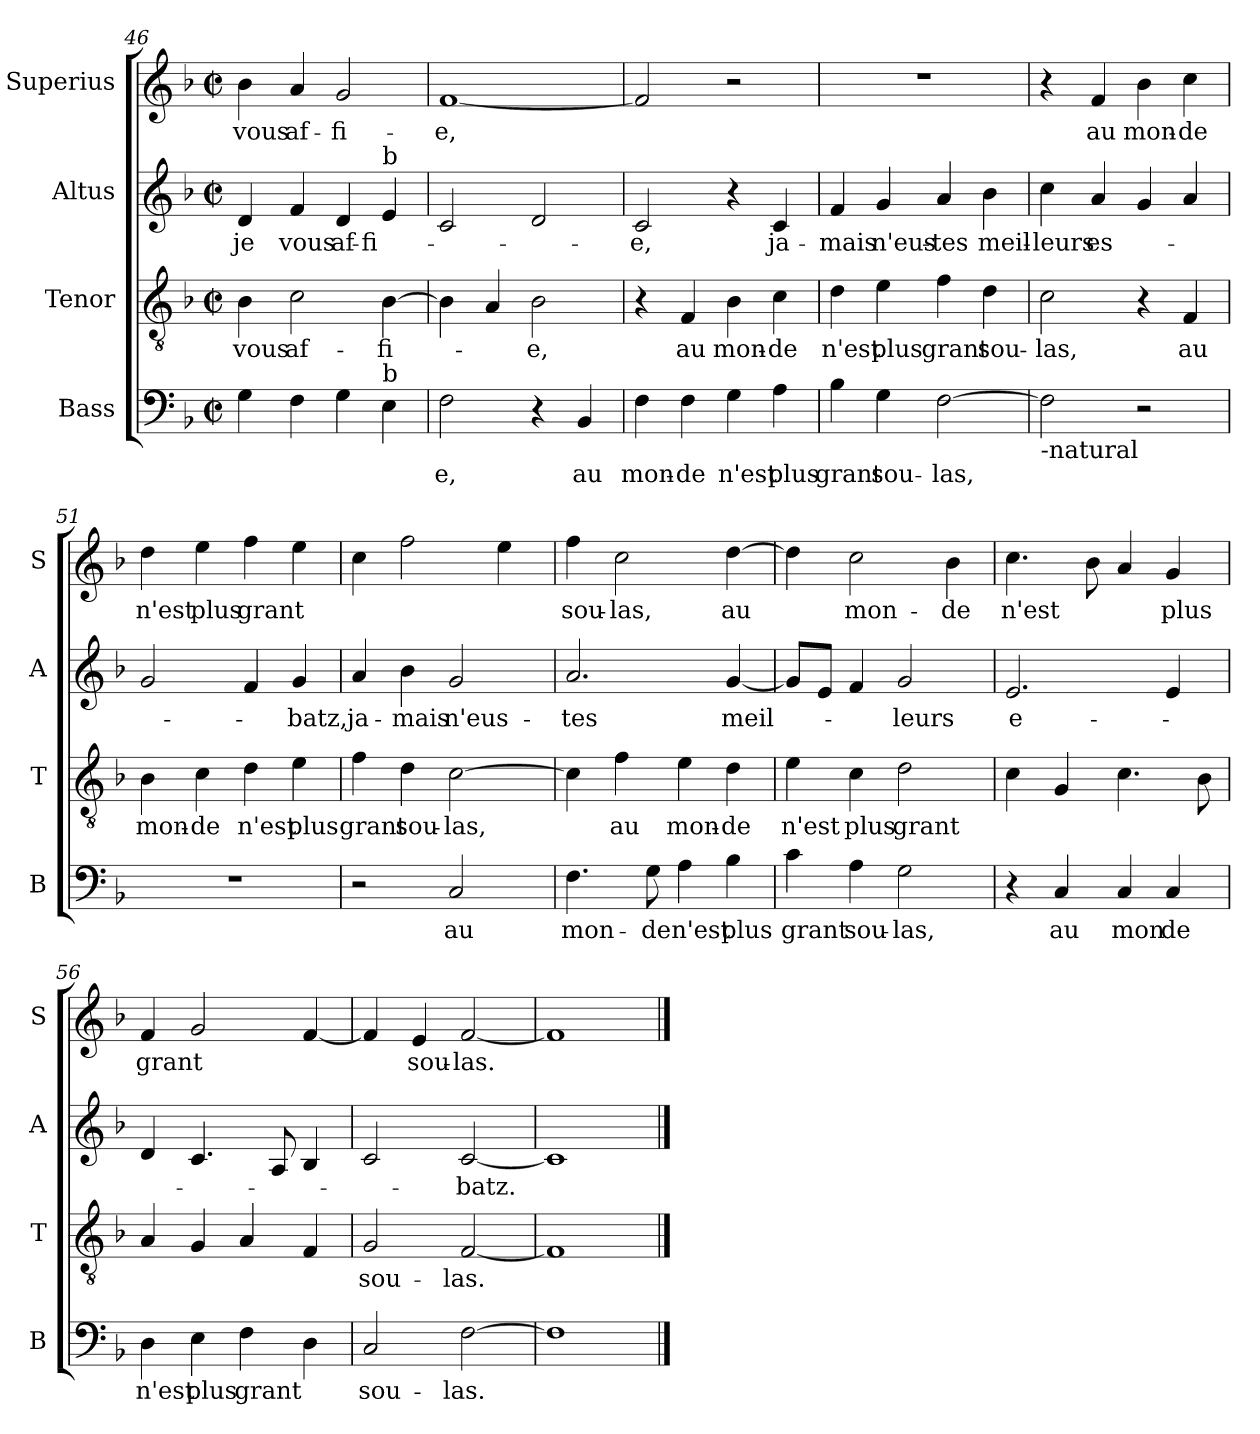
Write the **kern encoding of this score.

**kern	**text	**kern	**text	**kern	**text	**kern	**text
*part4	*part4	*part3	*part3	*part2	*part2	*part1	*part1
*staff4	*staff4	*staff3	*staff3	*staff2	*staff2	*staff1	*staff1
*I"Bass	*	*I"Tenor	*	*I"Altus	*	*I"Superius	*
*I'B	*	*I'T	*	*I'A	*	*I'S	*
*clefF4	*	*clefGv2	*	*clefG2	*	*clefG2	*
*k[b-]	*	*k[b-]	*	*k[b-]	*	*k[b-]	*
*F:	*	*F:	*	*F:	*	*F:	*
*M2/2	*	*M2/2	*	*M2/2	*	*M2/2	*
*met(c|)	*	*met(c|)	*	*met(c|)	*	*met(c|)	*
=46	=46	=46	=46	=46	=46	=46	=46
4G\	.	4B-\	vous	4d/	je	4b-\	vous
4F\	.	2c\	af-	4f/	vous	4a/	af-
4G\	.	.	.	4d/	af-	2g/	-fi-
!	!	!	!	!LO:TX:a:t=b	!	!	!
!LO:TX:a:t=b	!	!	!	!	!	!	!
4E\	.	[4B-\	-fi-	4e/	-fi-	.	.
=47	=47	=47	=47	=47	=47	=47	=47
2F\	-e,	4B-\]	.	2c/	.	[1f	-e,
.	.	4A/	.	.	.	.	.
4r	.	2B-\	-e,	2d/	.	.	.
4BB-/	au	.	.	.	.	.	.
=48	=48	=48	=48	=48	=48	=48	=48
4F\	mon-	4r	.	2c/	-e,	2f/]	.
4F\	-de	4F/	au	.	.	.	.
4G\	n'est	4B-\	mon-	4r	.	2r	.
4A\	plus	4c\	-de	4c/	ja-	.	.
!!LO:LB:g=z
=49	=49	=49	=49	=49	=49	=49	=49
4B-\	grant	4d\	n'est	4f/	-mais	1r	.
4G\	sou-	4e\	plus	4g/	n'eus-	.	.
[2F\	-las,	4f\	grant	4a/	-tes	.	.
.	.	4d\	sou-	4b-\	meil-	.	.
=50	=50	=50	=50	=50	=50	=50	=50
!LO:TX:b:t=-natural	!	!	!	!	!	!	!
2F\]	.	2c\	-las,	4cc\	-leurs	4r	.
.	.	.	.	4a/	es-	4f/	au
2r	.	4r	.	4g/	.	4b-\	mon-
.	.	4F/	au	4a/	.	4cc\	-de
=51	=51	=51	=51	=51	=51	=51	=51
1r	.	4B-\	mon-	2g/	.	4dd\	n'est
.	.	4c\	-de	.	.	4ee\	plus
.	.	4d\	n'est	4f/	.	4ff\	grant
.	.	4e\	plus	4g/	-batz,	4ee\	.
=52	=52	=52	=52	=52	=52	=52	=52
2r	.	4f\	grant	4a/	ja-	4cc\	.
.	.	4d\	sou-	4b-\	-mais	2ff\	.
2C/	au	[2c\	-las,	2g/	n'eus-	.	.
.	.	.	.	.	.	4ee\	.
=53	=53	=53	=53	=53	=53	=53	=53
4.F\	mon-	4c\]	.	2.a/	-tes	4ff\	sou-
.	.	4f\	au	.	.	2cc\	-las,
8G\	-de	.	.	.	.	.	.
4A\	n'est	4e\	mon-	.	.	.	.
4B-\	plus	4d\	-de	[4g/	meil-	[4dd\	au
!!LO:LB:g=z
=54	=54	=54	=54	=54	=54	=54	=54
4c\	grant	4e\	n'est	8g/L]	.	4dd\]	.
.	.	.	.	8e/J	.	.	.
4A\	sou-	4c\	plus	4f/	.	2cc\	mon-
2G\	-las,	2d\	grant	2g/	-leurs	.	.
.	.	.	.	.	.	4b-\	-de
=55	=55	=55	=55	=55	=55	=55	=55
4r	.	4c\	.	2.e/	e-	4.cc\	n'est
4C/	au	4G/	.	.	.	.	.
.	.	.	.	.	.	8b-\	.
4C/	mon	4.c\	.	.	.	4a/	.
4C/	de	.	.	4e/	.	4g/	plus
.	.	8B-\	.	.	.	.	.
=56	=56	=56	=56	=56	=56	=56	=56
4D\	n'est	4A/	.	4d/	.	4f/	grant
4E\	plus	4G/	.	4.c/	.	2g/	.
4F\	grant	4A/	.	.	.	.	.
.	.	.	.	8A/	.	.	.
4D\	.	4F/	.	4B-/	.	[4f/	.
=57	=57	=57	=57	=57	=57	=57	=57
2C/	sou-	2G/	sou-	2c/	.	4f/]	.
.	.	.	.	.	.	4e/	sou-
[2F\	-las.	[2F/	-las.	[2c/	-batz.	[2f/	-las.
=58	=58	=58	=58	=58	=58	=58	=58
1F]	.	1F]	.	1c]	.	1f]	.
==	==	==	==	==	==	==	==
*-	*-	*-	*-	*-	*-	*-	*-
